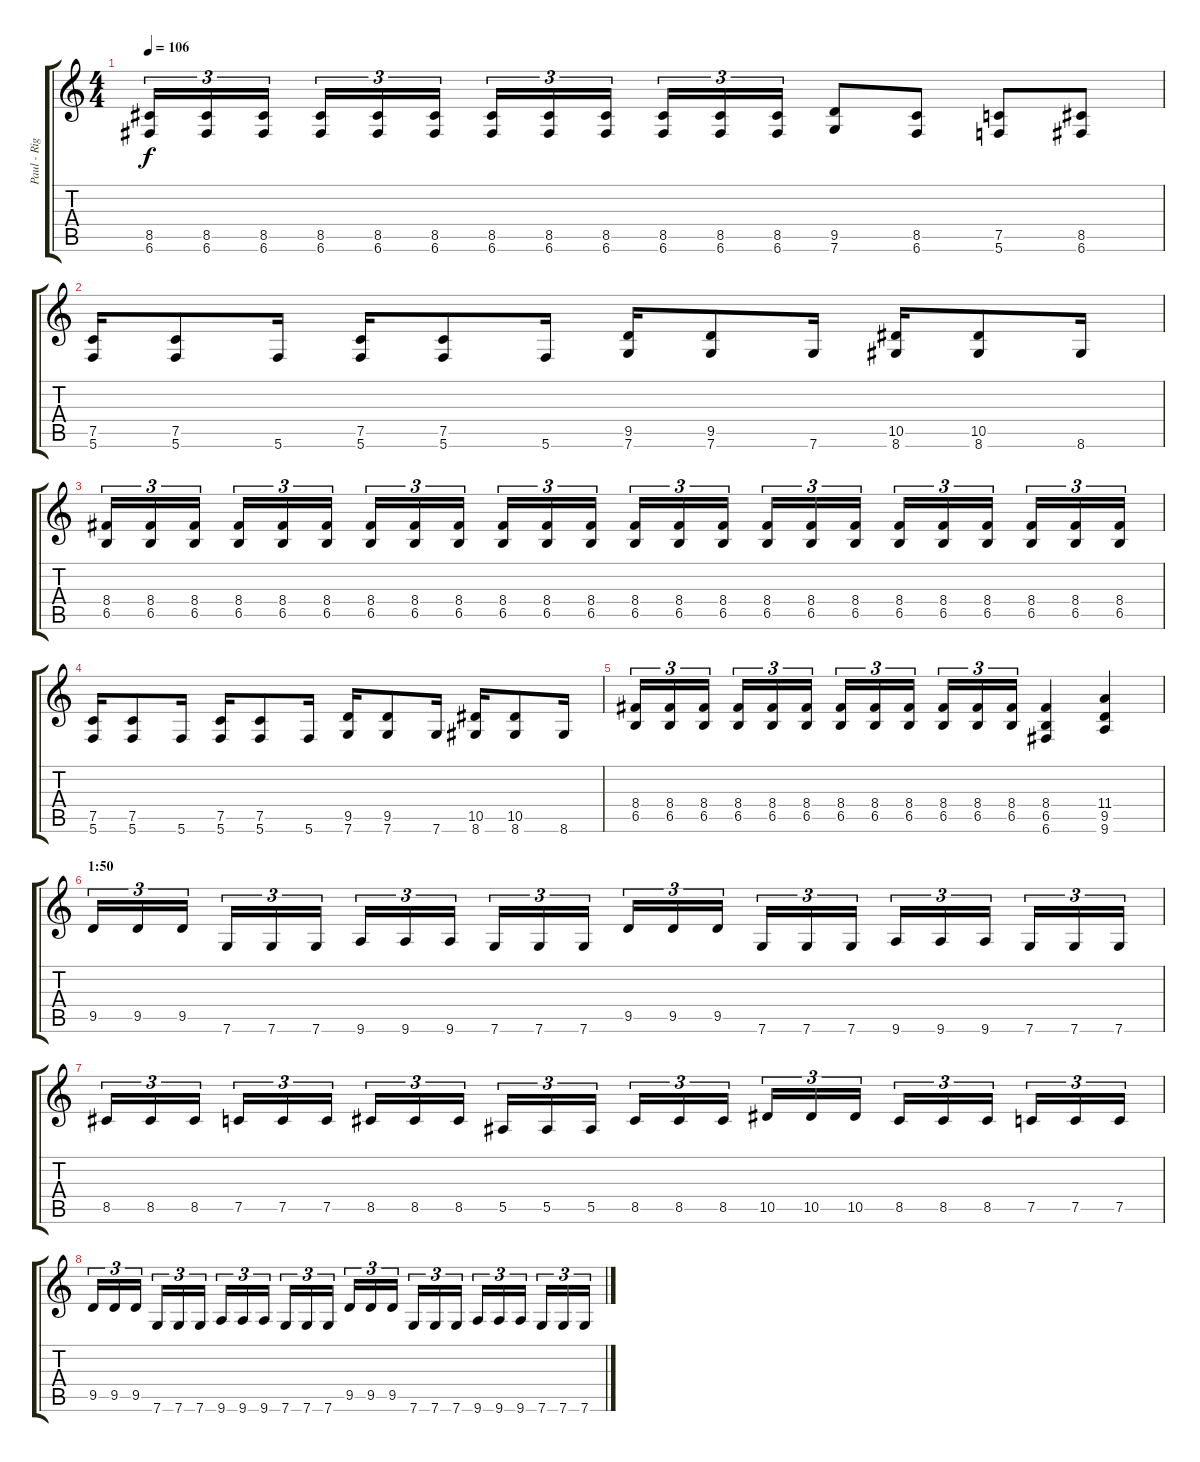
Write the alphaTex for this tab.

\track ("Paul - Right" "Paul - Rig") {instrument distortionguitar}
\staff {score tabs}
\tuning (C4 G3 Eb3 Bb2 F2 C2) {hide}
\ts (4 4)
\tempo 106
\clef g2
\ks c
(8.5 6.6).16{tu (3 2) dy f} (8.5 6.6).16{tu (3 2)} (8.5 6.6).16{tu (3 2)} (8.5 6.6).16{tu (3 2)} (8.5 6.6).16{tu (3 2)} (8.5 6.6).16{tu (3 2)} (8.5 6.6).16{tu (3 2)} (8.5 6.6).16{tu (3 2)} (8.5 6.6).16{tu (3 2)} (8.5 6.6).16{tu (3 2)} (8.5 6.6).16{tu (3 2)} (8.5 6.6).16{tu (3 2)} (9.5 7.6).8 (8.5 6.6).8 (7.5 5.6).8 (8.5 6.6).8 |
(7.5 5.6).16 (7.5 5.6).8 5.6.16 (7.5 5.6).16 (7.5 5.6).8 5.6.16 (9.5 7.6).16 (9.5 7.6).8 7.6.16 (10.5 8.6).16 (10.5 8.6).8 8.6.16 |
(8.4 6.5).16{tu (3 2)} (8.4 6.5).16{tu (3 2)} (8.4 6.5).16{tu (3 2)} (8.4 6.5).16{tu (3 2)} (8.4 6.5).16{tu (3 2)} (8.4 6.5).16{tu (3 2)} (8.4 6.5).16{tu (3 2)} (8.4 6.5).16{tu (3 2)} (8.4 6.5).16{tu (3 2)} (8.4 6.5).16{tu (3 2)} (8.4 6.5).16{tu (3 2)} (8.4 6.5).16{tu (3 2)} (8.4 6.5).16{tu (3 2)} (8.4 6.5).16{tu (3 2)} (8.4 6.5).16{tu (3 2)} (8.4 6.5).16{tu (3 2)} (8.4 6.5).16{tu (3 2)} (8.4 6.5).16{tu (3 2)} (8.4 6.5).16{tu (3 2)} (8.4 6.5).16{tu (3 2)} (8.4 6.5).16{tu (3 2)} (8.4 6.5).16{tu (3 2)} (8.4 6.5).16{tu (3 2)} (8.4 6.5).16{tu (3 2)} |
(7.5 5.6).16 (7.5 5.6).8 5.6.16 (7.5 5.6).16 (7.5 5.6).8 5.6.16 (9.5 7.6).16 (9.5 7.6).8 7.6.16 (10.5 8.6).16 (10.5 8.6).8 8.6.16 |
(8.4 6.5).16{tu (3 2)} (8.4 6.5).16{tu (3 2)} (8.4 6.5).16{tu (3 2)} (8.4 6.5).16{tu (3 2)} (8.4 6.5).16{tu (3 2)} (8.4 6.5).16{tu (3 2)} (8.4 6.5).16{tu (3 2)} (8.4 6.5).16{tu (3 2)} (8.4 6.5).16{tu (3 2)} (8.4 6.5).16{tu (3 2)} (8.4 6.5).16{tu (3 2)} (8.4 6.5).16{tu (3 2)} (8.4 6.5 6.6).4 (11.4 9.5 9.6).4 |
\section ("" "1:50")
9.5.16{tu (3 2)} 9.5.16{tu (3 2)} 9.5.16{tu (3 2)} 7.6.16{tu (3 2)} 7.6.16{tu (3 2)} 7.6.16{tu (3 2)} 9.6.16{tu (3 2)} 9.6.16{tu (3 2)} 9.6.16{tu (3 2)} 7.6.16{tu (3 2)} 7.6.16{tu (3 2)} 7.6.16{tu (3 2)} 9.5.16{tu (3 2)} 9.5.16{tu (3 2)} 9.5.16{tu (3 2)} 7.6.16{tu (3 2)} 7.6.16{tu (3 2)} 7.6.16{tu (3 2)} 9.6.16{tu (3 2)} 9.6.16{tu (3 2)} 9.6.16{tu (3 2)} 7.6.16{tu (3 2)} 7.6.16{tu (3 2)} 7.6.16{tu (3 2)} |
8.5.16{tu (3 2)} 8.5.16{tu (3 2)} 8.5.16{tu (3 2)} 7.5.16{tu (3 2)} 7.5.16{tu (3 2)} 7.5.16{tu (3 2)} 8.5.16{tu (3 2)} 8.5.16{tu (3 2)} 8.5.16{tu (3 2)} 5.5.16{tu (3 2)} 5.5.16{tu (3 2)} 5.5.16{tu (3 2)} 8.5.16{tu (3 2)} 8.5.16{tu (3 2)} 8.5.16{tu (3 2)} 10.5.16{tu (3 2)} 10.5.16{tu (3 2)} 10.5.16{tu (3 2)} 8.5.16{tu (3 2)} 8.5.16{tu (3 2)} 8.5.16{tu (3 2)} 7.5.16{tu (3 2)} 7.5.16{tu (3 2)} 7.5.16{tu (3 2)} |
9.5.16{tu (3 2)} 9.5.16{tu (3 2)} 9.5.16{tu (3 2)} 7.6.16{tu (3 2)} 7.6.16{tu (3 2)} 7.6.16{tu (3 2)} 9.6.16{tu (3 2)} 9.6.16{tu (3 2)} 9.6.16{tu (3 2)} 7.6.16{tu (3 2)} 7.6.16{tu (3 2)} 7.6.16{tu (3 2)} 9.5.16{tu (3 2)} 9.5.16{tu (3 2)} 9.5.16{tu (3 2)} 7.6.16{tu (3 2)} 7.6.16{tu (3 2)} 7.6.16{tu (3 2)} 9.6.16{tu (3 2)} 9.6.16{tu (3 2)} 9.6.16{tu (3 2)} 7.6.16{tu (3 2)} 7.6.16{tu (3 2)} 7.6.16{tu (3 2)}
